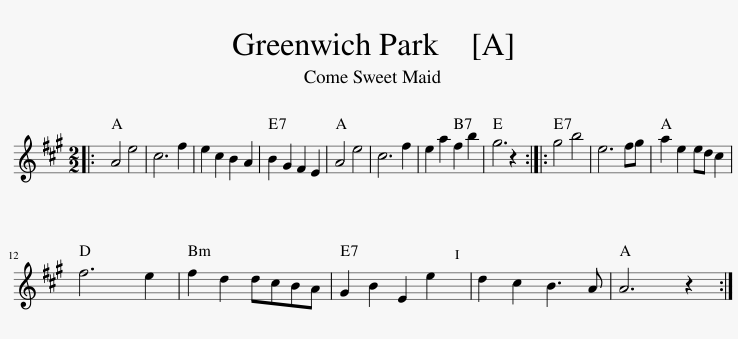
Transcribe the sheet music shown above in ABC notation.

X:1
L:1/8
M:2/2
I:linebreak $
K:A
V:1 treble
V:1
|: A4 e4 | c6 f2 | e2 c2 B2 A2 | B2 G2 F2 E2 | A4 e4 | %5
 c6 f2 | e2 a2 f2 b2 | g6 z2 :: g4 b4 | e6 fg | %10
 a2 e2 ed c2 |$ f6 e2 | f2 d2 dcBA | G2 B2 E2 e2 | d2 c2 B3 A | %15
 A6 z2 :| %16
